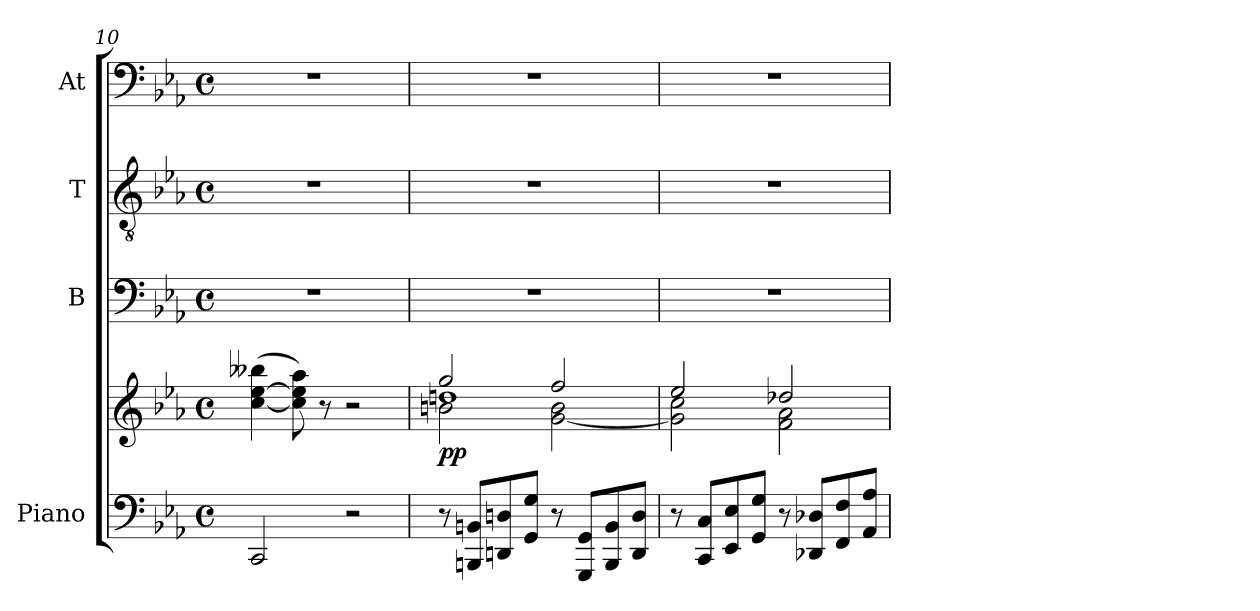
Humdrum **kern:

**kern	**kern	**dynam	**kern	**kern	**kern
*part4	*part4	*part4	*part3	*part2	*part1
*staff5	*staff4	*staff4/5	*staff3	*staff2	*staff1
*I"Piano	*	*	*I"B	*I"T	*I"At
*I'Pno	*	*	*I'B	*I'T	*I'At
!!LO:LB:g=z
*clefF4	*clefG2	*	*clefF4	*clefGv2	*clefF4
*k[b-e-a-]	*k[b-e-a-]	*	*k[b-e-a-]	*k[b-e-a-]	*k[b-e-a-]
*M4/4	*M4/4	*	*M4/4	*M4/4	*M4/4
*met(c)	*met(c)	*	*met(c)	*met(c)	*met(c)
=10	=10	=10	=10	=10	=10
2CC/	(>[4cc\ [4ee-\ 4bb--X\	.	1r	1r	1r
.	8cc\] 8ee-\] 8aa-\)	.	.	.	.
.	8r	.	.	.	.
2r	2r	.	.	.	.
=11	=11	=11	=11	=11	=11
*	*^	*	*	*	*
*	*	*^	*	*	*	*
!	!	!	!	!LO:DY:b	!	!	!
8r	2gg/	2bn\	1ddn	pp	1r	1r	1r
8BBBn/ 8BBn/L	.	.	.	.	.	.	.
8DDn/ 8Dn/	.	.	.	.	.	.	.
8GG/ 8G/J	.	.	.	.	.	.	.
8r	2ff/	[2g\ 2b\	.	.	.	.	.
8GGG/ 8GG/L	.	.	.	.	.	.	.
8BBB/ 8BB/	.	.	.	.	.	.	.
8DD/ 8D/J	.	.	.	.	.	.	.
*	*	*v	*v	*	*	*	*
=12	=12	=12	=12	=12	=12	=12
8r	2ee-/	2g\] 2cc\	.	1r	1r	1r
8CC/ 8C/L	.	.	.	.	.	.
8EE-/ 8E-/	.	.	.	.	.	.
8GG/ 8G/J	.	.	.	.	.	.
8r	2dd-X/	2f\ 2a-\	.	.	.	.
8DD-X/ 8D-X/L	.	.	.	.	.	.
8FF/ 8F/	.	.	.	.	.	.
8AA-/ 8A-/J	.	.	.	.	.	.
*	*v	*v	*	*	*	*
=	=	=	=	=	=
*-	*-	*-	*-	*-	*-
